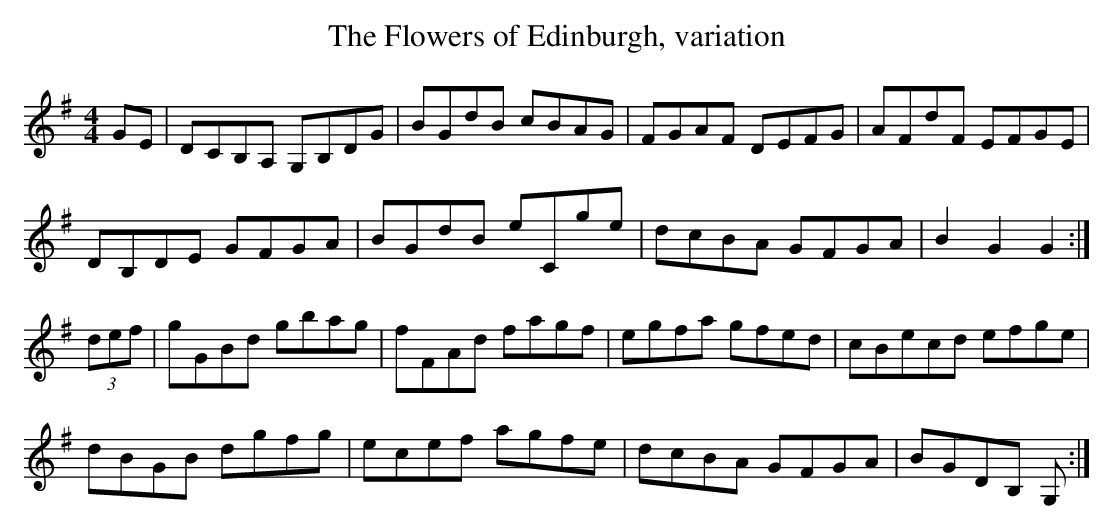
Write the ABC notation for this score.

X:1
T:The Flowers of Edinburgh, variation
M:4/4
L:1/8
K:G
GE|DCB,A, G,B,DG|BGdB cBAG|FGAF DEFG|AFdF EFGE|
DB,DE GFGA|BGdB eCge|dcBA GFGA|B2 G2 G2:|]
(3def|gGBd gbag|fFAd fagf|egfa gfed|cBecd efge|
dBGB dgfg|ecef agfe|dcBA GFGA|BGDB, G,:|]
